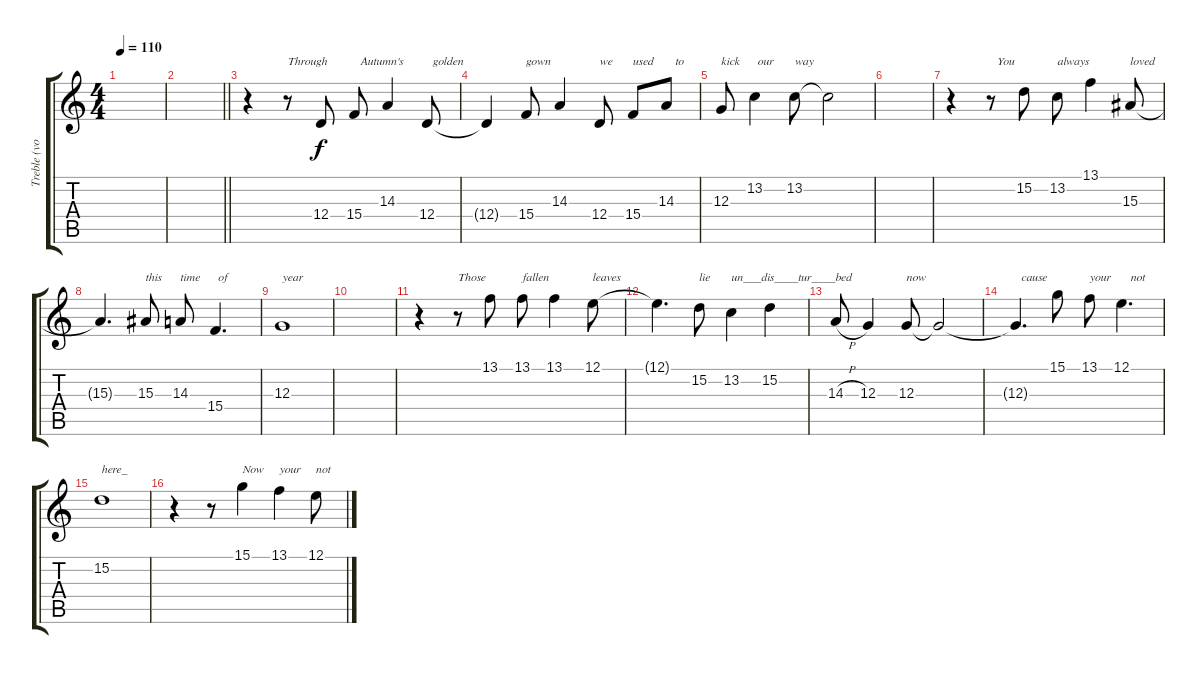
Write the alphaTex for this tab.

\track ("Treble (vocal)" "Treble (vo") {solo instrument acousticgrandpiano}
\staff {score tabs}
\tuning (E4 B3 G3 D3 A2 E2) {hide}
\ts (4 4)
\tempo 110
\clef g2
\ks c
|
\barLineRight lightlight
|
r.4 r.8{txt "Through"} 12.4.8 15.4.8{txt "  Autumn's"} 14.3.4 12.4.8{txt "  golden"} |
12.4{t}.4 15.4.8{txt "gown"} 14.3.4 12.4.8{txt "we"} 15.4.8{txt "used"} 14.3.8{txt "   to"} |
12.3.8{txt "kick"} 13.2.4{txt " our"} 13.2.8{txt "way"} 13.2{t}.2 |
|
r.4 r.8{txt "  You"} 15.2.8 13.2.8{txt "always"} 13.1.4 15.3.8{txt "loved"} |
15.3{t}.4{d} 15.3.8{txt "this"} 14.3.8{txt "time"} 15.4.4{d txt " of"} |
12.3.1{txt "year"} |
|
r.4 r.8{txt "Those"} 13.1.8 13.1.8{txt "fallen"} 13.1.4 12.1.8{txt "leaves"} |
12.1{t}.4{d} 15.2.8{txt "lie"} 13.2.4{txt "un___dis____tur____bed"} 15.2.4 |
14.3{h}.8 12.3.4 12.3.8{txt "now"} 12.3{t}.2 |
12.3{t}.4{d txt "  cause"} 15.1.8 13.1.8{txt "your"} 12.1.4{d txt "   not"} |
15.2.1{txt "here_"} |
r.4 r.8 15.1.4{txt "Now"} 13.1.4{txt "your"} 12.1.8{txt "not"}
